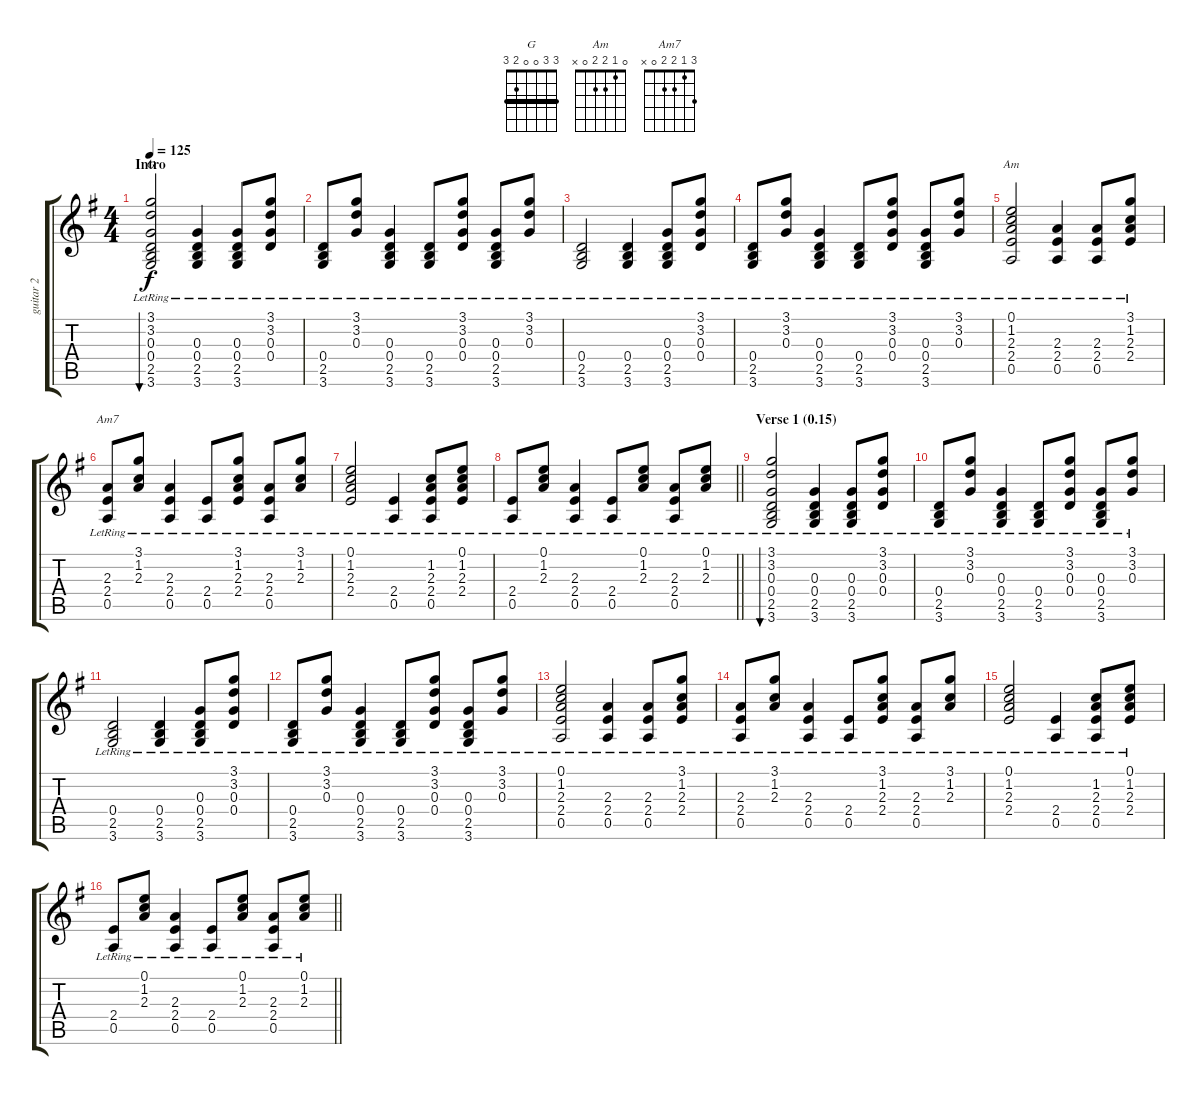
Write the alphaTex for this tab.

\track ("guitar 2" "guitar 2") {instrument acousticguitarnylon}
\staff {score tabs}
\tuning (E4 B3 G3 D3 A2 E2) {hide}
\chord ("G" 3 3 0 0 2 3) {barre 3}
\chord ("Am" 0 1 2 2 0 x)
\chord ("Am7" 3 1 2 2 0 x)
\ts (4 4)
\section ("" "Intro")
\tempo 125
\clef g2
\ks g
(3.1{lr} 3.2{lr} 0.3{lr} 0.4{lr} 2.5{lr} 3.6{lr}).2{bu 30 ch "G" dy f instrument acousticguitarnylon} (0.3{lr} 0.4{lr} 2.5{lr} 3.6{lr}).4 (0.3{lr} 0.4{lr} 2.5{lr} 3.6{lr}).8 (3.1{lr} 3.2{lr} 0.3{lr} 0.4{lr}).8 |
(0.4{lr} 2.5{lr} 3.6{lr}).8 (3.1{lr} 3.2{lr} 0.3{lr}).8 (0.3{lr} 0.4{lr} 2.5{lr} 3.6{lr}).4 (0.4{lr} 2.5{lr} 3.6{lr}).8 (3.1{lr} 3.2{lr} 0.3{lr} 0.4{lr}).8 (0.3{lr} 0.4{lr} 2.5{lr} 3.6{lr}).8 (3.1{lr} 3.2{lr} 0.3{lr}).8 |
(0.4{lr} 2.5{lr} 3.6{lr}).2 (0.4{lr} 2.5{lr} 3.6{lr}).4 (0.3{lr} 0.4{lr} 2.5{lr} 3.6{lr}).8 (3.1{lr} 3.2{lr} 0.3{lr} 0.4{lr}).8 |
(0.4{lr} 2.5{lr} 3.6{lr}).8 (3.1{lr} 3.2{lr} 0.3{lr}).8 (0.3{lr} 0.4{lr} 2.5{lr} 3.6{lr}).4 (0.4{lr} 2.5{lr} 3.6{lr}).8 (3.1{lr} 3.2{lr} 0.3{lr} 0.4{lr}).8 (0.3{lr} 0.4{lr} 2.5{lr} 3.6{lr}).8 (3.1{lr} 3.2{lr} 0.3{lr}).8 |
(0.1{lr} 1.2{lr} 2.3{lr} 2.4{lr} 0.5{lr}).2{ch "Am"} (2.3{lr} 2.4{lr} 0.5{lr}).4 (2.3{lr} 2.4{lr} 0.5{lr}).8 (3.1{lr} 1.2{lr} 2.3{lr} 2.4{lr}).8 |
(2.3{lr} 2.4{lr} 0.5{lr}).8{ch "Am7"} (3.1{lr} 1.2{lr} 2.3{lr}).8 (2.3{lr} 2.4{lr} 0.5{lr}).4 (2.4{lr} 0.5{lr}).8 (3.1{lr} 1.2{lr} 2.3{lr} 2.4{lr}).8 (2.3{lr} 2.4{lr} 0.5{lr}).8 (3.1{lr} 1.2{lr} 2.3{lr}).8 |
(0.1{lr} 1.2{lr} 2.3{lr} 2.4{lr}).2 (2.4{lr} 0.5{lr}).4 (1.2{lr} 2.3{lr} 2.4{lr} 0.5{lr}).8 (0.1{lr} 1.2{lr} 2.3{lr} 2.4{lr}).8 |
\barLineRight lightlight
(2.4{lr} 0.5{lr}).8 (0.1{lr} 1.2{lr} 2.3{lr}).8 (2.3{lr} 2.4{lr} 0.5{lr}).4 (2.4{lr} 0.5{lr}).8 (0.1{lr} 1.2{lr} 2.3{lr}).8 (2.3{lr} 2.4{lr} 0.5{lr}).8 (0.1{lr} 1.2{lr} 2.3{lr}).8 |
\section ("" "Verse 1 (0.15)")
(3.1{lr} 3.2{lr} 0.3{lr} 0.4{lr} 2.5{lr} 3.6{lr}).2{bu 30} (0.3{lr} 0.4{lr} 2.5{lr} 3.6{lr}).4 (0.3{lr} 0.4{lr} 2.5{lr} 3.6{lr}).8 (3.1{lr} 3.2{lr} 0.3{lr} 0.4{lr}).8 |
(0.4{lr} 2.5{lr} 3.6{lr}).8 (3.1{lr} 3.2{lr} 0.3{lr}).8 (0.3{lr} 0.4{lr} 2.5{lr} 3.6{lr}).4 (0.4{lr} 2.5{lr} 3.6{lr}).8 (3.1{lr} 3.2{lr} 0.3{lr} 0.4{lr}).8 (0.3{lr} 0.4{lr} 2.5{lr} 3.6{lr}).8 (3.1{lr} 3.2{lr} 0.3{lr}).8 |
(0.4{lr} 2.5{lr} 3.6{lr}).2 (0.4{lr} 2.5{lr} 3.6{lr}).4 (0.3{lr} 0.4{lr} 2.5{lr} 3.6{lr}).8 (3.1{lr} 3.2{lr} 0.3{lr} 0.4{lr}).8 |
(0.4{lr} 2.5{lr} 3.6{lr}).8 (3.1{lr} 3.2{lr} 0.3{lr}).8 (0.3{lr} 0.4{lr} 2.5{lr} 3.6{lr}).4 (0.4{lr} 2.5{lr} 3.6{lr}).8 (3.1{lr} 3.2{lr} 0.3{lr} 0.4{lr}).8 (0.3{lr} 0.4{lr} 2.5{lr} 3.6{lr}).8 (3.1{lr} 3.2{lr} 0.3{lr}).8 |
(0.1{lr} 1.2{lr} 2.3{lr} 2.4{lr} 0.5{lr}).2 (2.3{lr} 2.4{lr} 0.5{lr}).4 (2.3{lr} 2.4{lr} 0.5{lr}).8 (3.1{lr} 1.2{lr} 2.3{lr} 2.4{lr}).8 |
(2.3{lr} 2.4{lr} 0.5{lr}).8 (3.1{lr} 1.2{lr} 2.3{lr}).8 (2.3{lr} 2.4{lr} 0.5{lr}).4 (2.4{lr} 0.5{lr}).8 (3.1{lr} 1.2{lr} 2.3{lr} 2.4{lr}).8 (2.3{lr} 2.4{lr} 0.5{lr}).8 (3.1{lr} 1.2{lr} 2.3{lr}).8 |
(0.1{lr} 1.2{lr} 2.3{lr} 2.4{lr}).2 (2.4{lr} 0.5{lr}).4 (1.2{lr} 2.3{lr} 2.4{lr} 0.5{lr}).8 (0.1{lr} 1.2{lr} 2.3{lr} 2.4{lr}).8 |
\barLineRight lightlight
(2.4{lr} 0.5{lr}).8 (0.1{lr} 1.2{lr} 2.3{lr}).8 (2.3{lr} 2.4{lr} 0.5{lr}).4 (2.4{lr} 0.5{lr}).8 (0.1{lr} 1.2{lr} 2.3{lr}).8 (2.3{lr} 2.4{lr} 0.5{lr}).8 (0.1{lr} 1.2{lr} 2.3{lr}).8
